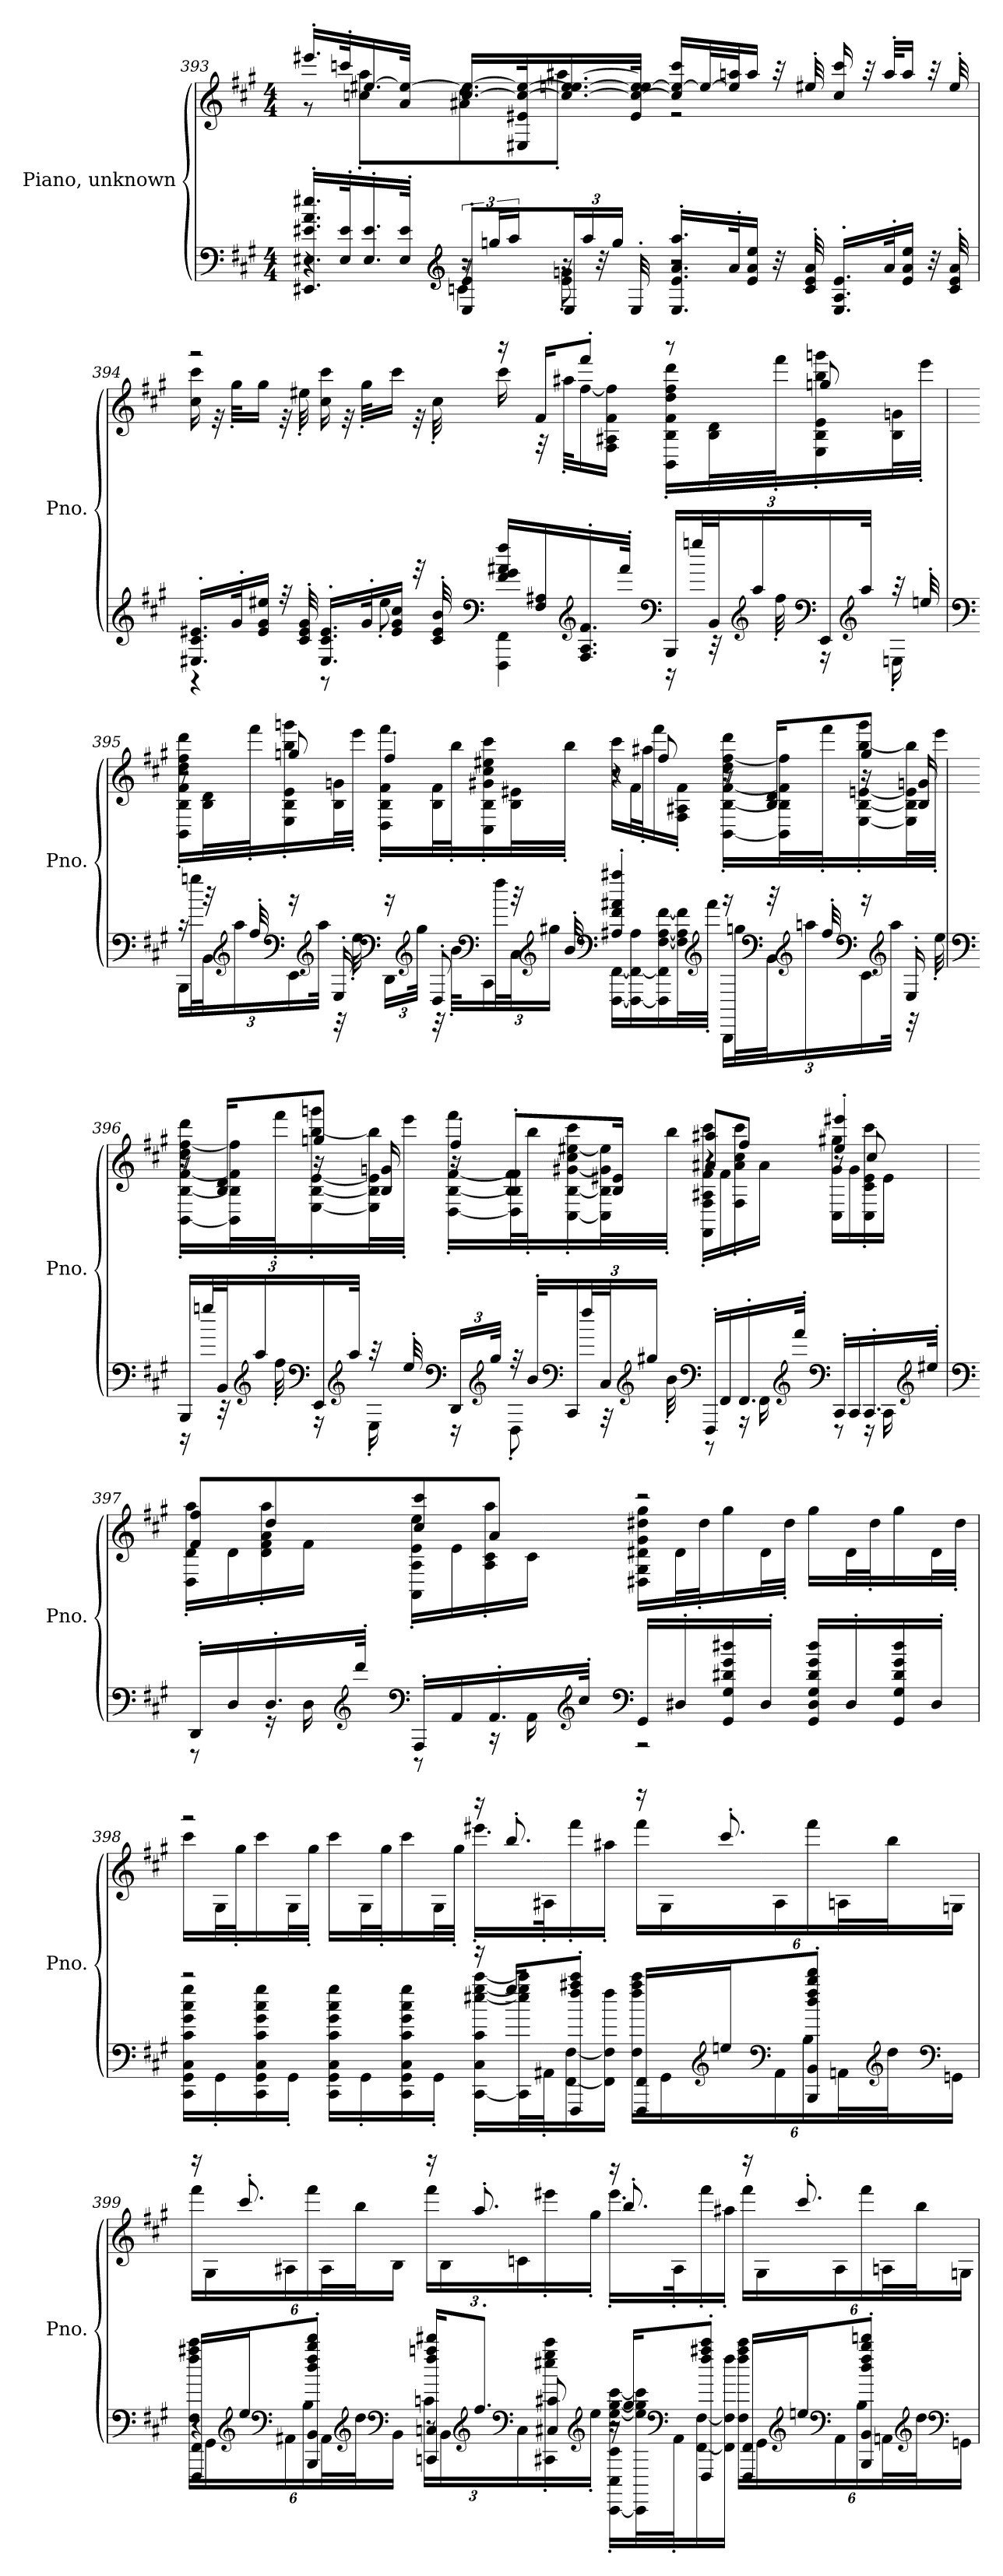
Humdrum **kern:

**kern	**kern
*part1	*part1
*staff2	*staff1
*I"Piano, unknown	*
*I'Pno.	*
!!LO:PB:g=z
*clefF4	*clefG2
*k[f#c#g#]	*k[f#c#g#]
*M4/4	*M4/4
=393	=393
*^	*^
*	*^	*	*
*	*	*^	*	*
4r	4r	16.EE#X/' 16.E#X/' 16.e#X/' 16.a/' 16.ee#X/'LL	4r	16.eee#X'/LL	8r
.	.	32E#/' 32e#/'K	.	32cccn'/K	.
.	.	16.E#/' 16.e#/'	.	[16.ee#X/	8ccn\' 8aa\'L
.	.	32E#/' 32e#/'JJk	.	32a/ 32ee#/_JJk	.
*clefG2	*	*	*	*	*
24r	8r	8E#/' 8e#/'L	4cn\	[16.cc/ 16.ee#/_LL	8a#X\ 8dd\
24ggn/LL	.	.	.	.	.
24aa/JJ	.	.	.	.	.
.	.	.	.	32E#X/ 32e#X/ 32cc/_ 32ee#/_K	.
*	*	*Xbrackettup	*	*	*
16r	8e#\' 8gn\'	24E#/L	.	16.cc/_ [16.een/ 16.ee#/_	8aa#X'\J
.	.	24aa/	.	.	.
32r	.	.	.	.	.
.	.	24gg/JJ	.	.	.
32E#'/	.	.	.	32e#/ 32cc/_ 32ee/] 32ee#/_JJk	.
2r	2r	16.E#/' 16.e#/' 16.a/' 16.aa/'LL	2r	16cc/] 16ee#/_ 16ccc/LL	2r
.	.	.	.	32ee#/L_	.
.	.	32a'/K	.	32ee#/] 32aan/J	.
.	.	16e#/ 16a/ 16ee#/JJ	.	16aa/JJ	.
.	.	32r	.	32r	.
.	.	32c/' 32e#/' 32a/'	.	32ee#X'/	.
.	.	16.E#/' 16.A/' 16.e#/'LL	.	16cc/ 16ccc/	.
.	.	.	.	32r	.
.	.	32a'/K	.	32aa'/KLL	.
.	.	16e#/ 16a/ 16ee#/JJ	.	16aa/JJ	.
.	.	32r	.	32r	.
.	.	32c/' 32e#/' 32a/'	.	32ee#'/	.
*	*v	*v	*v	*	*
!!LO:LB:g=z	!!
=394	=394	=394	=394
16.E#X/' 16.c#/' 16.e#X/'LL	4r	2r	16cc#\ 16ccc#\
.	.	.	32r
32g#'/K	.	.	32gg#'\KLL
16e#/ 16g#/ 16ee#X/JJ	.	.	16gg#\JJ
32r	.	.	32r
32c#/' 32e#/' 32g#/'	.	.	32ee#X'\
16.E#/' 16.c#/' 16.e#/'LL	8r	.	16cc#\ 16ccc#\
.	.	.	32r
32g#'/K	.	.	32gg#'\KLL
16e#/ 16g#/ 16cc#/JJ	8ee#'\	.	16ccc#\JJ
32r	.	.	32r
32c#/' 32e#/' 32b/'	.	.	32cc#'\
*clefF4	*	*	*
16f#/ 16g#/ 16a#X/ 16ff#/LL	4FFF#\ 4FF#\	16r	16ccc#\
16F#/ 16A#X/	.	16f#/KL	32r
.	.	.	32aa#X'\KLL
*clefG2	*	*	*
16.F#/' 16.A#/' 16.f#/'	.	8fff#'/J	[16ff#\
.	.	.	16F#\ 16A#X\ 16f#\ 16ff#\]JJ
32fff#'/JJk	.	.	.
*clefF4	*	*	*
24BBB/LL	16r	8r	16BB\' 16B\' 16f#\' 16dd\' 16ff#\' 16ddd\'LL
48ggn/L	.	.	.
48BB/J	32r	.	32B\ 32d\L
*clefG2	*	*	*
24aa/	.	.	.
.	32ff#'\	.	32fff#'\J
*clefF4	*	*	*
24EE/	16r	8ggn/	16E\' 16B\' 16e\' 16bb\' 16gggn\'
*clefG2	*	*	*
48aa/JJk	.	.	.
32r	16En'\	.	32B\ 32gn\L
32een'/	.	.	32eee'\JJJ
*	*	*v	*v
!!LO:LB:g=z
=395	=395	=395
*clefF4	*	*
*	*	*^
*	*	*	*^
16r	24BBB\LL	8r	16BB\' 16B\' 16f#\' 16dd\' 16ff#\' 16ddd\'LL	2r
.	48ggn\L	.	.	.
32r	48BB\J	.	32B\ 32d\L	.
*clefG2	*	*	*	*
.	24aa\	.	.	.
32ff#'/	.	.	32fff#'\J	.
*clefF4	*	*	*	*
16r	24EE\	8ggn/	16E\' 16B\' 16e\' 16bb\' 16gggn\'	.
*clefG2	*	*	*	*
.	48aa\JJk	.	.	.
16E'/	32r	.	32B\ 32gn\L	.
.	32ee'\	.	32eee'\JJJ	.
*clefF4	*	*	*	*
16r	24DD\LL	4ff#'/	16D\' 16B\' 16f#\' 16fff#\'LL	.
*clefG2	*	*	*	*
.	48gg\JJk	.	.	.
8D'/	32r	.	32B\ 32f#\L	.
.	32b'\KLL	.	32bb'\J	.
*clefF4	*	*	*	*
.	24CC#\	.	16C#\' 16B\' 16g#X\' 16cc#\' 16ee#X\' 16ccc#\'	.
.	48ff#\L	.	.	.
32r	48C#\J	.	32B\ 32e#X\L	.
*clefG2	*	*	*	*
.	24gg#X\JJ	.	.	.
32b'/	.	.	32bb'\JJJ	.
*clefF4	*	*	*	*
4A#X/' 4f#/' 4a#X/' 4aa#X/'	[16FFF#\ [16FF#\LL	8r	16ccc#\LL	4r
.	16FFF#\_ 16FF#\_ 16A#\	.	32f#\L	.
.	.	.	32aa#X'\J	.
.	16FFF#\] 16FF#\] [16F#\ [16A#\ [16f#\	8ff#/	16fff#\	.
.	32F#\] 32A#\] 32f#\]L	.	16F#\' 16A#X\' 16f#\'JJ	.
*clefG2	*	*	*	*
.	32fff#'\JJJ	.	.	.
16r	24BBB\LL	16r	[16BB\' [16B\' [16f#\' 16dd\' [16ff#\' 16ddd\'LL	8r
.	48ggn\L	.	.	.
*clefF4	*	*	*	*
32r	48BB\J	16B/ 16d/KL	32BB\] 32B\] 32f#\] 32ff#\]L	.
*clefG2	*	*	*	*
.	24aan\	.	.	.
32ff#'/	.	.	32fff#'\J	.
*clefF4	*	*	*	*
16r	24EE\	8gg/J	[16E\' [16B\' [16en\' [16bb\' 16ggg\'	16r
*clefG2	*	*	*	*
.	48aa\JJk	.	.	.
16E'/	32r	.	32E\] 32B\] 32e\] 32bb\]L	16B/ 16gn/
.	32ee'\	.	32eee'\JJJ	.
!!LO:LB:g=z	!!	!!
=396	=396	=396	=396	=396
*clefF4	*	*	*	*
24BBB/LL	16r	16r	[16BB\' [16B\' [16f#\' 16dd\' [16ff#\' 16ddd\'LL	8r
48ggn/L	.	.	.	.
48BB/J	32r	16B/ 16d/KL	32BB\] 32B\] 32f#\] 32ff#\]L	.
*clefG2	*	*	*	*
24aa/	.	.	.	.
.	32ff#'\	.	32fff#'\J	.
*clefF4	*	*	*	*
24EE/	16r	8ggn/J	[16E\' [16B\' [16e\' [16bb\' 16gggn\'	16r
*clefG2	*	*	*	*
48aa/JJk	.	.	.	.
32r	16E'\	.	32E\] 32B\] 32e\] 32bb\]L	16B/ 16gn/
32ee'/	.	.	32eee'\JJJ	.
*clefF4	*	*	*	*
24DD/LL	16r	4ff#'/	[16D\' [16B\' [16f#\' 16fff#\'LL	16r
*clefG2	*	*	*	*
48gg/JJk	.	.	.	.
32r	8D'\	.	32D\] 32B\] 32f#\]L	8B/' 8f#/'L
32b'/KLL	.	.	32bb'\J	.
*clefF4	*	*	*	*
24CC#/	.	.	[16C#\' [16B\' [16g#X\' 16cc#\' [16ee#X\' 16ccc#\'	.
48ff#/L	.	.	.	.
48C#/J	32r	.	32C#\] 32B\] 32g#\] 32ee#\]L	16B/ 16e#X/Jk
*clefG2	*	*	*	*
24gg#X/JJ	.	.	.	.
.	32b'\	.	32bb'\JJJ	.
*clefF4	*	*	*	*
16FFF#'/LL	8r	8a#X/ 8aa#X/L	16FF#\' 16F#\' 16A#X\' 16f#\' 16ccc#\'LL	4r
16FF#/	.	.	16f#\	.
16.FF#'/	16r	8ff#/J	16F#\' 16a#\' 16cc#\' 16ccc#\'	.
.	16FF#\	.	16a#\JJ	.
*clefG2	*	*	*	*
32fff#'/JJk	.	.	.	.
*clefF4	*	*	*	*
16CC#'/LL	8r	4ee#/' 4eee#X/'	16C#\ 16g#\ 16gg#X\LL	8r
16CC#/	.	.	16g#\	.
16.CC#'/	16r	.	16C#\' 16c#\' 16e#\' 16ccc#\'	8cc#/
.	16CC#\	.	16e#\JJ	.
*clefG2	*	*	*	*
32ee#X'/JJk	.	.	.	.
*	*	*v	*v	*v
!!LO:LB:g=z
=397	=397	=397
*clefF4	*	*
*	*	*^
16DD'/LL	8r	8f#/ 8ff#/L	16D\' 16d\' 16aa\'LL
16D/	.	.	16d\
16.D'/	16r	8dd/	16d\' 16f#\' 16a\' 16aa\'
.	16D\	.	16f#\JJ
*clefG2	*	*	*
32ddd'/JJk	.	.	.
*clefF4	*	*	*
16AAA'/LL	8r	8cc#/ 8ccc#/	16AA\' 16A\' 16e\' 16ee\'LL
16AA/	.	.	16e\
16.AA'/	16r	8a/J	16A\' 16c#\' 16aa\'
.	16AA\	.	16c#\JJ
*clefG2	*	*	*
32cc#'/JJk	.	.	.
*clefF4	*	*	*
16GG#/LL	2r	2r	16D#X\ 16G#\ 16d#X\ 16g#\ 16dd#X\ 16gg#\LL
16D#X'/	.	.	32d#\L
.	.	.	32dd#'\J
16GG#/ 16G#/ 16d#X/ 16g#/ 16dd#X/	.	.	16gg#\
16D#'/JJ	.	.	32d#\L
.	.	.	32dd#'\JJJ
16GG#/ 16D#/ 16G#/ 16d#/ 16g#/ 16dd#/LL	.	.	16gg#\LL
16D#'/	.	.	32d#\L
.	.	.	32dd#'\J
16GG#/ 16G#/ 16d#/ 16g#/ 16dd#/	.	.	16gg#\
16D#'/JJ	.	.	32d#\L
.	.	.	32dd#'\JJJ
!!LO:LB:g=z	!!
=398	=398	=398	=398
2r	16CC#\ 16GG#\ 16C#\ 16c#\ 16g#\ 16cc#\ 16gg#\LL	2r	16ccc#\LL
.	16GG#'\	.	32G#\L
.	.	.	32gg#'\J
.	16CC#\ 16GG#\ 16C#\ 16c#\ 16g#\ 16cc#\ 16gg#\	.	16ccc#\
.	16GG#'\JJ	.	32G#\L
.	.	.	32gg#'\JJJ
.	16CC#\ 16GG#\ 16C#\ 16c#\ 16g#\ 16cc#\ 16gg#\LL	.	16ccc#\LL
.	16GG#'\	.	32G#\L
.	.	.	32gg#'\J
.	16CC#\ 16GG#\ 16C#\ 16c#\ 16g#\ 16cc#\ 16gg#\	.	16ccc#\
.	16GG#'\JJ	.	32G#\L
.	.	.	32gg#'\JJJ
16r	[16CC#\' 16C#\' 16c#\' [16ee#X\' [16gg#\' [16ccc#\'LL	16r	16.eee#X'\LL
16gg#/KL	32CC#\] 32ee#\] 32gg#\] 32ccc#\]L	8.bb'/	.
.	32AA#X'\J	.	32A#X'\K
8FFF#/' 8ff#/' 8aa#X/' 8ccc#/'J	[16FF#\ [16F#\	.	16fff#'\
.	16FF#\] 16F#\] 16ff#\JJ	.	16aa#X'\JJ
*	*	*	*Xbrackettup
16FFF#/ 16FF#/LL	24F#\ 24ff#\ 24aa#\ 24ccc#\LL	16r	24fff#\LL
.	24GG#\	.	24G#\
*clefG2	*	*	*
16een/J	.	8.ccc#'/	.
*clefF4	*	*	*
.	24AA#\	.	24A#\
8BBB/' 8BB/' 8dd/' 8ff#/' 8bb/' 8ddd/'J	24B\	.	24fff#\
.	48AAn\L	.	48An\L
*clefG2	*	*	*
.	48dd\J	.	48bb\J
*clefF4	*	*	*
.	24GGn\JJ	.	24Gn\JJ
!!LO:PB:g=z	!!
=399	=399	=399	=399
*	*^	*	*
16FFF#/ 16FF#/LL	24F#\ 24ff#\ 24aa#X\ 24ccc#\LL	4r	16r	24fff#\LL
.	24GG#\	.	.	24G#\
*clefG2	*	*	*	*
16ee/J	.	.	8.ccc#'/	.
*clefF4	*	*	*	*
.	24AA#X\	.	.	24A#X\
8BBB/' 8BB/' 8dd/' 8ff#/' 8bb/' 8ddd/'J	24B\	.	.	24fff#\
.	48AA#\L	.	.	48A#\L
*clefG2	*	*	*	*
.	48dd\J	.	.	48bb\J
*clefF4	*	*	*	*
.	24BB\JJ	.	.	24B\JJ
16CCn/ 16Cn/ 16ff#/ 16aan/ 16ddd#X/KL	24cn\LL	8r	16r	24fff#\LL
.	24BB\	.	.	24B\
*clefG2	*	*	*	*
8.ff#'/J	.	.	8.aa'/	.
*clefF4	*	*	*	*
.	24C\	.	.	24cn\
.	16CC#X\' 16ee#X\' 16gg#\' 16ccc#\'	8C#X/ 8c#X/	.	16eee#X'\
*clefG2	*	*	*	*
.	16ee#'\JJ	.	.	16gg#'\JJ
16r	[16CC#\' 16C#\' 16c#\' [16ee#\' [16gg#\' [16ccc#\'LL	2r	16r	16.eee#'\LL
16gg#/KL	32CC#\] 32ee#\] 32gg#\] 32ccc#\]L	.	8.bb'/	.
*clefF4	*	*	*	*
.	32AA#'\J	.	.	32A#'\K
8FFF#/' 8ff#/' 8aa#X/' 8ccc#/'J	[16FF#\ [16F#\	.	.	16fff#'\
.	16FF#\] 16F#\] 16ff#\JJ	.	.	16aa#X'\JJ
16FFF#/ 16FF#/LL	24F#\ 24ff#\ 24aa#\ 24ccc#\LL	.	16r	24fff#\LL
.	24GG#\	.	.	24G#\
*clefG2	*	*	*	*
16een/J	.	.	8.ccc#'/	.
*clefF4	*	*	*	*
.	24AA#\	.	.	24A#\
8BBB/' 8BB/' 8dd/' 8ff#/' 8bb/' 8dddn/'J	24B\	.	.	24fff#\
.	48AAn\L	.	.	48An\L
*clefG2	*	*	*	*
.	48dd\J	.	.	48bb\J
*clefF4	*	*	*	*
.	24GGn\JJ	.	.	24Gn\JJ
*v	*v	*v	*	*
*	*v	*v
=	=
*-	*-
